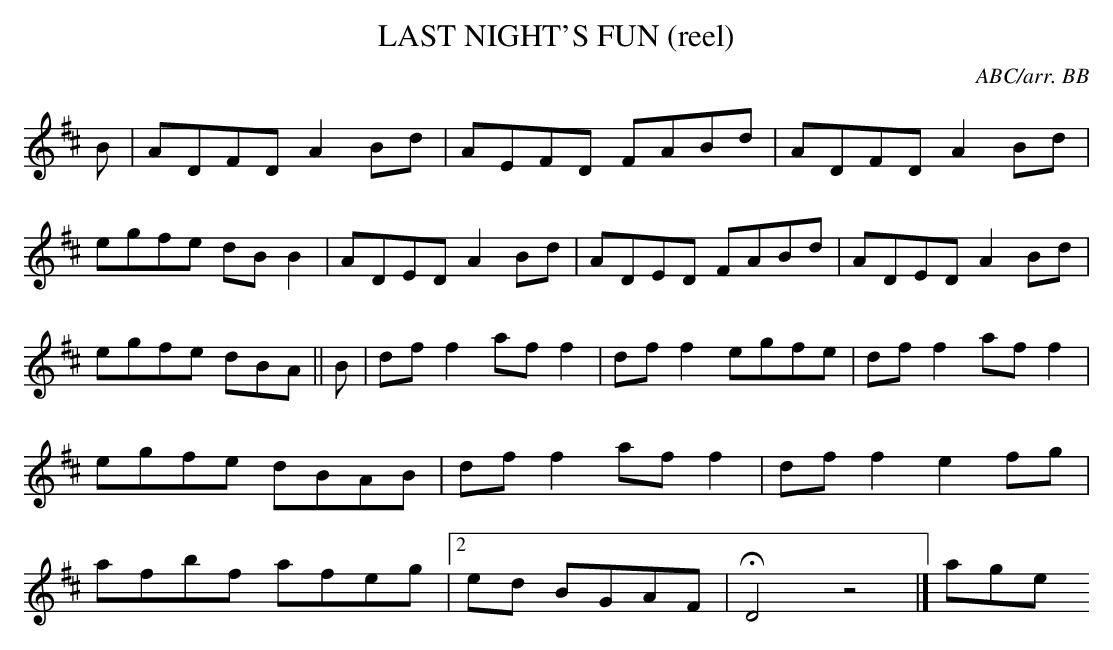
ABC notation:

X:1
T:LAST NIGHT'S FUN (reel)\
C:ABC/arr. BB\
M:C\
K:D\
B|ADFD A2Bd|AEFD FABd|ADFD A2Bd|egfe dBB2|\
ADED A2Bd|ADED FABd|ADED A2Bd|egfe dBA||\
B|dff2 aff2|dff2 egfe|dff2 aff2|egfe dBAB|\
dff2 aff2|dff2 e2fg|afbf afeg|2ed BGAF|HD4z4|]\page \
\
\
